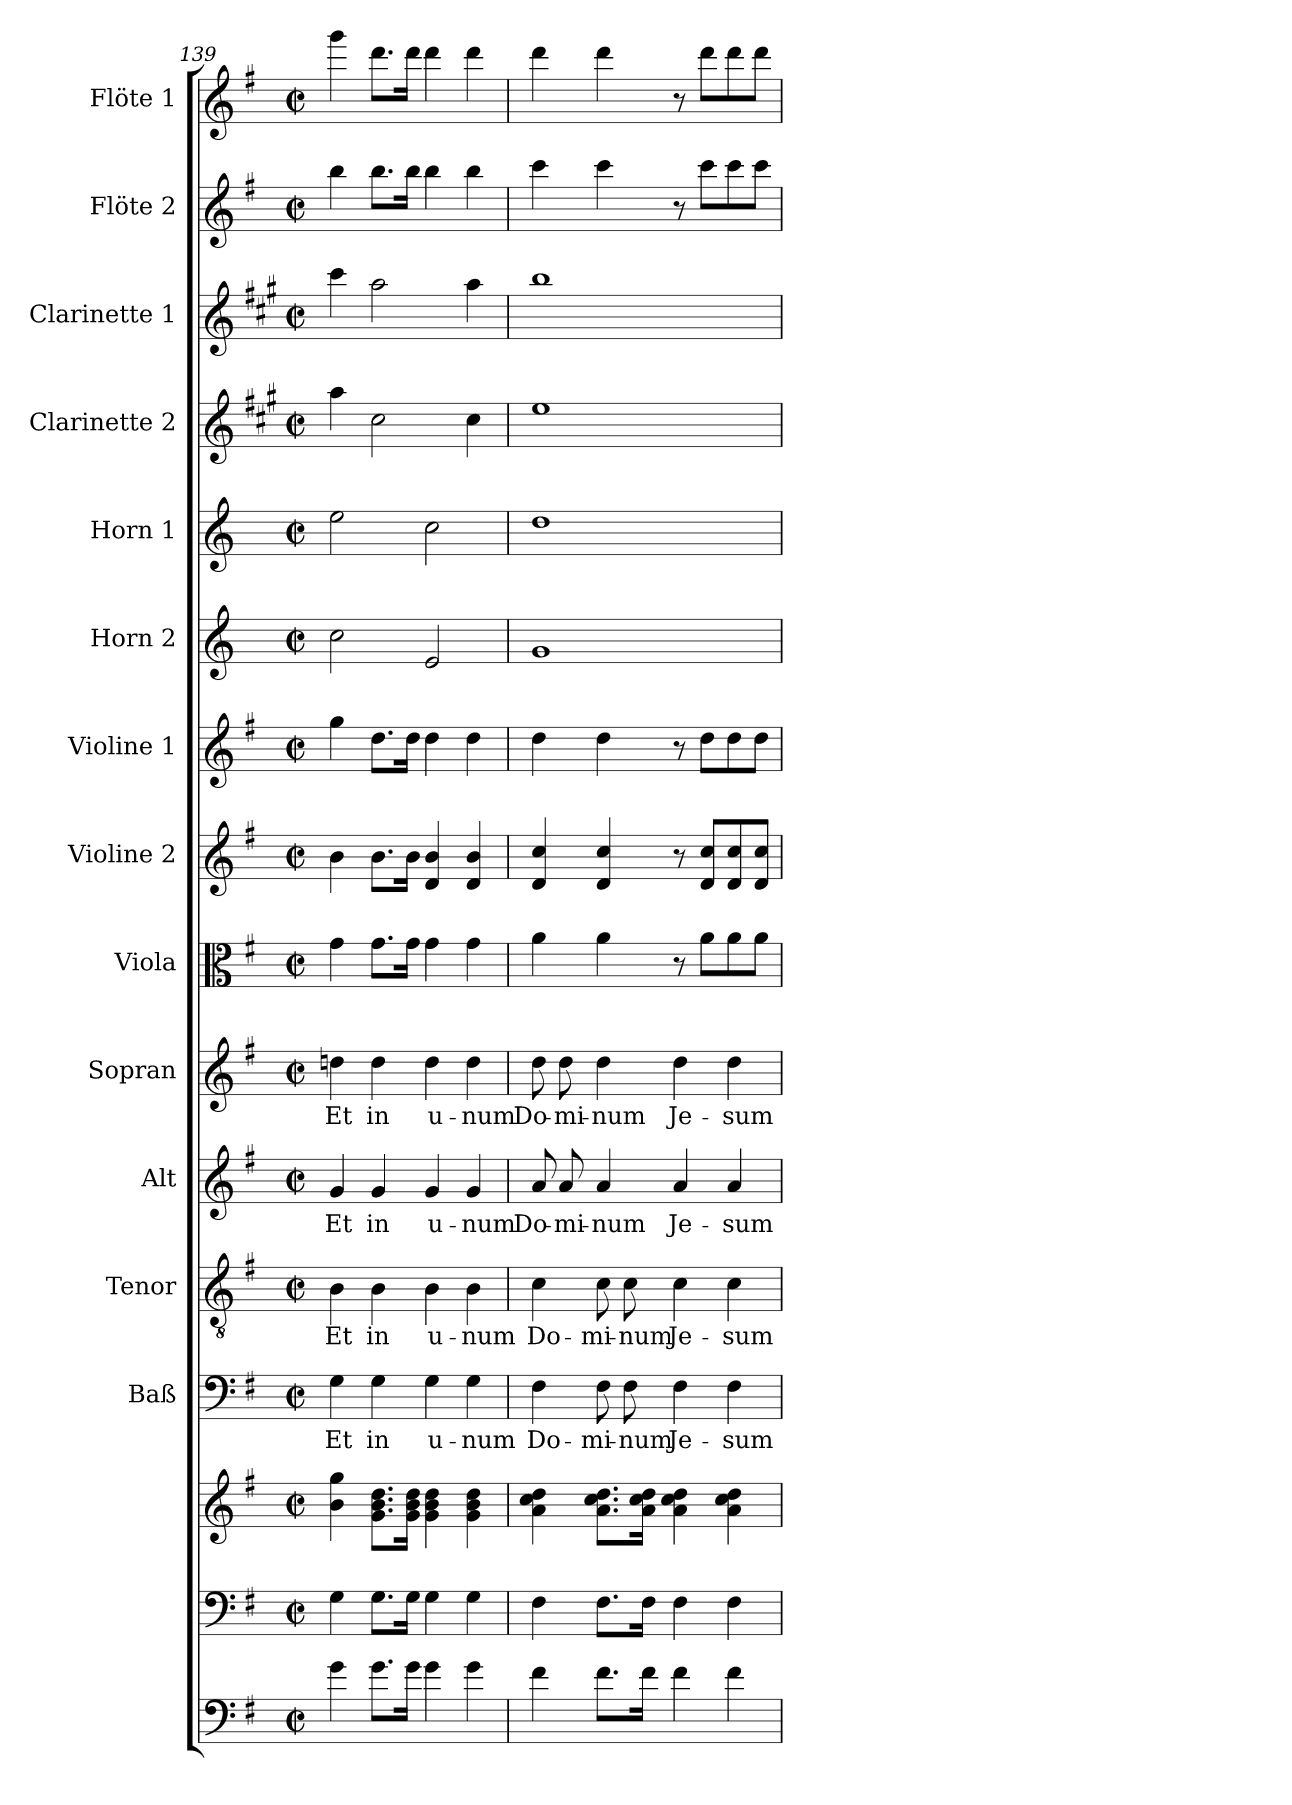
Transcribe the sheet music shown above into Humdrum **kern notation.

**kern	**kern	**kern	**kern	**text	**kern	**text	**kern	**text	**kern	**text	**kern	**kern	**kern	**kern	**kern	**kern	**kern	**kern	**kern
*part15	*part14	*part14	*part13	*part13	*part12	*part12	*part11	*part11	*part10	*part10	*part9	*part8	*part7	*part6	*part5	*part4	*part3	*part2	*part1
*staff16	*staff15	*staff14	*staff13	*staff13	*staff12	*staff12	*staff11	*staff11	*staff10	*staff10	*staff9	*staff8	*staff7	*staff6	*staff5	*staff4	*staff3	*staff2	*staff1
*	*	*	*I"Baß	*	*I"Tenor	*	*I"Alt	*	*I"Sopran	*	*I"Viola	*I"Violine 2	*I"Violine 1	*I"Horn 2	*I"Horn 1	*I"Clarinette 2	*I"Clarinette 1	*I"Flöte 2	*I"Flöte 1
*	*	*	*I'Baß	*	*I'Ten	*	*I'Alt	*	*I'Sop	*	*I'Vla.	*I'Vln. 2	*I'Vln. 1	*I'Hrn. 2	*I'Hrn. 1	*I'Cl. 2	*I'Cl. 1	*I'Fl. 2	*I'Fl. 1
*clefF4	*clefF4	*clefG2	*clefF4	*	*clefGv2	*	*clefG2	*	*clefG2	*	*clefC3	*clefG2	*clefG2	*clefG2	*clefG2	*clefG2	*clefG2	*clefG2	*clefG2
*ITrd7c12	*	*	*	*	*	*	*	*	*	*	*	*	*	*ITrd3c5	*ITrd3c5	*ITrd1c2	*ITrd1c2	*	*
*k[f#]	*k[f#]	*k[f#]	*k[f#]	*	*k[f#]	*	*k[f#]	*	*k[f#]	*	*k[f#]	*k[f#]	*k[f#]	*k[f#]	*k[f#]	*k[f#]	*k[f#]	*k[f#]	*k[f#]
*G:	*G:	*G:	*G:	*	*G:	*	*G:	*	*G:	*	*G:	*G:	*G:	*G:	*G:	*G:	*G:	*G:	*G:
*M2/2	*M2/2	*M2/2	*M2/2	*	*M2/2	*	*M2/2	*	*M2/2	*	*M2/2	*M2/2	*M2/2	*M2/2	*M2/2	*M2/2	*M2/2	*M2/2	*M2/2
*met(c|)	*met(c|)	*met(c|)	*met(c|)	*	*met(c|)	*	*met(c|)	*	*met(c|)	*	*met(c|)	*met(c|)	*met(c|)	*met(c|)	*met(c|)	*met(c|)	*met(c|)	*met(c|)	*met(c|)
=139	=139	=139	=139	=139	=139	=139	=139	=139	=139	=139	=139	=139	=139	=139	=139	=139	=139	=139	=139
!	!	!	!	!LO:LY:b	!	!LO:LY:b	!	!LO:LY:b	!	!LO:LY:b	!	!	!	!	!	!	!	!	!
4G\	4G\	4b\ 4gg\	4G\	Et	4B\	Et	4g/	Et	4ddn\	Et	4g\	4b\	4gg\	2g\	2b\	4gg\	4bb\	4bb\	4ggg\
!	!	!	!	!LO:LY:b	!	!LO:LY:b	!	!LO:LY:b	!	!LO:LY:b	!	!	!	!	!	!	!	!	!
8.G\L	8.G\L	8.g\ 8.b\ 8.dd\L	4G\	in	4B\	in	4g/	in	4dd\	in	8.g\L	8.b\L	8.dd\L	.	.	2b\	2gg\	8.bb\L	8.ddd\L
16G\Jk	16G\Jk	16g\ 16b\ 16dd\Jk	.	.	.	.	.	.	.	.	16g\Jk	16b\Jk	16dd\Jk	.	.	.	.	16bb\Jk	16ddd\Jk
!	!	!	!	!LO:LY:b	!	!LO:LY:b	!	!LO:LY:b	!	!LO:LY:b	!	!	!	!	!	!	!	!	!
4G\	4G\	4g\ 4b\ 4dd\	4G\	u-	4B\	u-	4g/	u-	4dd\	u-	4g\	4d/ 4b/	4dd\	2B/	2g\	.	.	4bb\	4ddd\
!	!	!	!	!LO:LY:b	!	!LO:LY:b	!	!LO:LY:b	!	!LO:LY:b	!	!	!	!	!	!	!	!	!
4G\	4G\	4g\ 4b\ 4dd\	4G\	-num	4B\	-num	4g/	-num	4dd\	-num	4g\	4d/ 4b/	4dd\	.	.	4b\	4gg\	4bb\	4ddd\
=140	=140	=140	=140	=140	=140	=140	=140	=140	=140	=140	=140	=140	=140	=140	=140	=140	=140	=140	=140
!	!	!	!	!LO:LY:b	!	!LO:LY:b	!	!LO:LY:b	!	!LO:LY:b	!	!	!	!	!	!	!	!	!
4F#\	4F#\	4a\ 4cc\ 4dd\	4F#\	Do-	4c\	Do-	8a/	Do-	8dd\	Do-	4a\	4d/ 4cc/	4dd\	1d	1a	1dd	1aa	4ccc\	4ddd\
!	!	!	!	!	!	!	!	!LO:LY:b	!	!LO:LY:b	!	!	!	!	!	!	!	!	!
.	.	.	.	.	.	.	8a/	-mi-	8dd\	-mi-	.	.	.	.	.	.	.	.	.
!	!	!	!	!LO:LY:b	!	!LO:LY:b	!	!LO:LY:b	!	!LO:LY:b	!	!	!	!	!	!	!	!	!
8.F#\L	8.F#\L	8.a\ 8.cc\ 8.dd\L	8F#\	-mi-	8c\	-mi-	4a/	-num	4dd\	-num	4a\	4d/ 4cc/	4dd\	.	.	.	.	4ccc\	4ddd\
!	!	!	!	!LO:LY:b	!	!LO:LY:b	!	!	!	!	!	!	!	!	!	!	!	!	!
.	.	.	8F#\	-num	8c\	-num	.	.	.	.	.	.	.	.	.	.	.	.	.
16F#\Jk	16F#\Jk	16a\ 16cc\ 16dd\Jk	.	.	.	.	.	.	.	.	.	.	.	.	.	.	.	.	.
!	!	!	!	!LO:LY:b	!	!LO:LY:b	!	!LO:LY:b	!	!LO:LY:b	!	!	!	!	!	!	!	!	!
4F#\	4F#\	4a\ 4cc\ 4dd\	4F#\	Je-	4c\	Je-	4a/	Je-	4dd\	Je-	8r	8r	8r	.	.	.	.	8r	8r
.	.	.	.	.	.	.	.	.	.	.	8a\L	8d/ 8cc/L	8dd\L	.	.	.	.	8ccc\L	8ddd\L
!	!	!	!	!LO:LY:b	!	!LO:LY:b	!	!LO:LY:b	!	!LO:LY:b	!	!	!	!	!	!	!	!	!
4F#\	4F#\	4a\ 4cc\ 4dd\	4F#\	-sum	4c\	-sum	4a/	-sum	4dd\	-sum	8a\	8d/ 8cc/	8dd\	.	.	.	.	8ccc\	8ddd\
.	.	.	.	.	.	.	.	.	.	.	8a\J	8d/ 8cc/J	8dd\J	.	.	.	.	8ccc\J	8ddd\J
=	=	=	=	=	=	=	=	=	=	=	=	=	=	=	=	=	=	=	=
*-	*-	*-	*-	*-	*-	*-	*-	*-	*-	*-	*-	*-	*-	*-	*-	*-	*-	*-	*-
